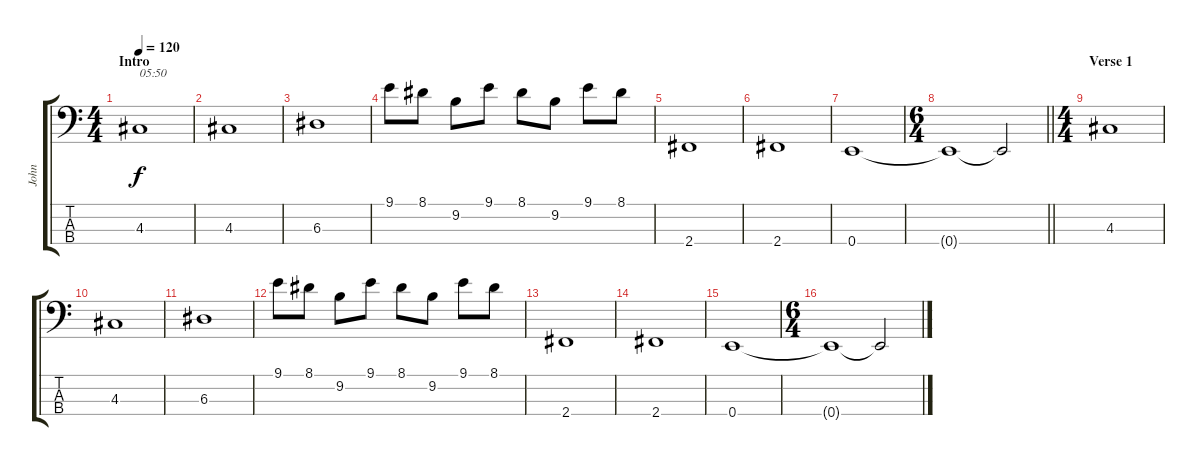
\track ("John" "John") {instrument electricbassfinger}
\staff {score tabs}
\tuning (G2 D2 A1 E1) {hide}
\ts (4 4)
\section ("" "Intro")
\tempo 120
\clef f4
\ks c
4.3.1{txt "05:50" dy f instrument electricbassfinger} |
4.3.1 |
6.3.1 |
9.1.8 8.1.8 9.2.8 9.1.8 8.1.8 9.2.8 9.1.8 8.1.8 |
2.4.1 |
2.4.1 |
0.4.1 |
\ts (6 4)
\barLineRight lightlight
0.4{t}.1 0.4{t}.2 |
\ts (4 4)
\section ("" "Verse 1")
4.3.1 |
4.3.1 |
6.3.1 |
9.1.8 8.1.8 9.2.8 9.1.8 8.1.8 9.2.8 9.1.8 8.1.8 |
2.4.1 |
2.4.1 |
0.4.1 |
\ts (6 4)
0.4{t}.1 0.4{t}.2
